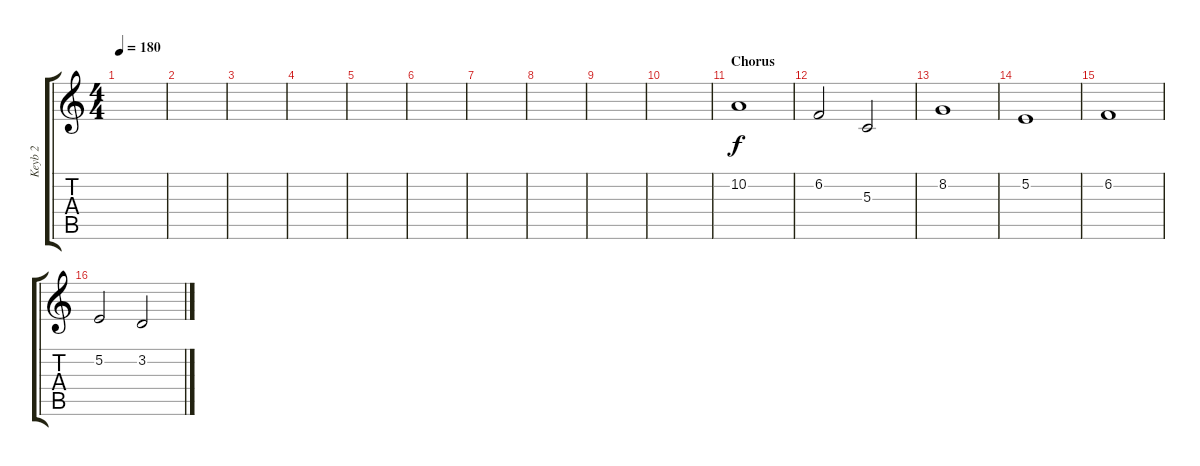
\track ("Keyb 2" "Keyb 2") {instrument synthvoice}
\staff {score tabs}
\tuning (E4 B3 G3 D3 A2 E2) {hide}
\ts (4 4)
\tempo 180
\clef g2
\ks c
|
|
|
|
|
|
|
|
|
|
\section ("" "Chorus")
10.2.1 |
6.2.2 5.3.2 |
8.2.1 |
5.2.1 |
6.2.1 |
5.2.2 3.2.2
